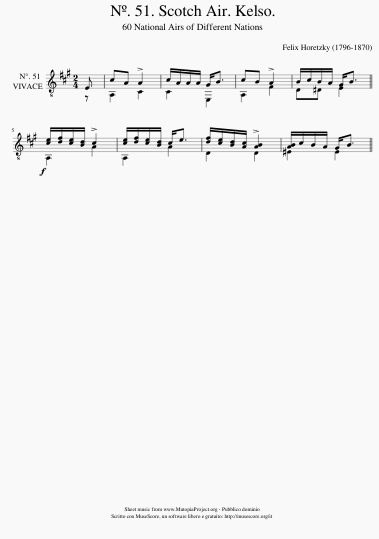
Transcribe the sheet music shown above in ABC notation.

X:1
%%score ( 1 2 )
L:1/8
Q:1/4=128
M:2/4
I:linebreak $
K:A
V:1 treble-8
V:2 treble-8
V:1
 E | cA !>!A2 | c/A/A/A/ G<B | cB !>!A2 | B/c/B/A/ G<B ||$ %5
!f! [ce]/[df]/[ce]/[Bd]/ !>!c2 | [ce]/[df]/[ce]/[Bd]/ c<e | [df]/[ce]/[Bd]/[Ac]/ !>![AB]2 | [AB]/c/B/A/ G<B || %9
V:2
 z | A,2 C2 | C2 E,2 | A,2 F2 | D^D E2 ||$ %5
 A,2 A2 | A,2 A2 | D2 D2 | ^E2 E2 || %9
